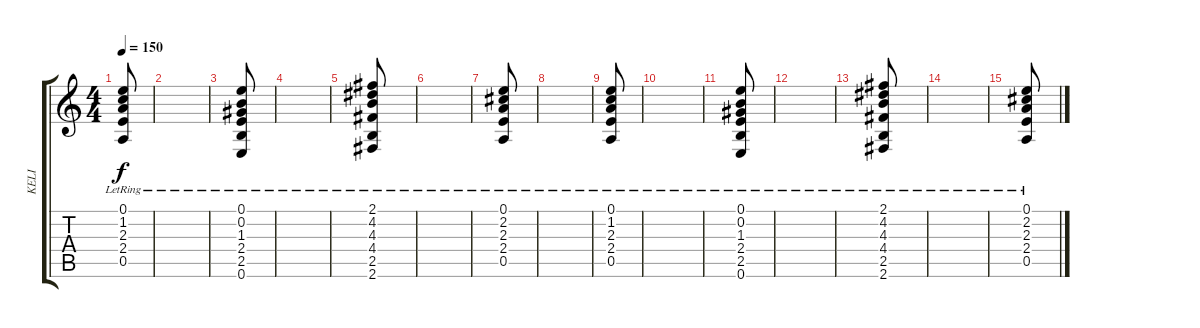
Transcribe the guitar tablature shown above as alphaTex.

\track ("KELI" "KELI") {instrument distortionguitar}
\staff {score tabs}
\tuning (E4 B3 G3 D3 A2 E2) {hide}
\ts (4 4)
\tempo 150
\clef g2
\ks c
(0.1{lr} 1.2{lr} 2.3{lr} 2.4{lr} 0.5{lr}).8{dy f} |
|
(0.1{lr} 0.2{lr} 1.3{lr} 2.4{lr} 2.5{lr} 0.6{lr}).8 |
|
(2.1{lr} 4.2{lr} 4.3{lr} 4.4{lr} 2.5{lr} 2.6{lr}).8 |
|
(0.1{lr} 2.2{lr} 2.3{lr} 2.4{lr} 0.5{lr}).8 |
|
(0.1{lr} 1.2{lr} 2.3{lr} 2.4{lr} 0.5{lr}).8 |
|
(0.1{lr} 0.2{lr} 1.3{lr} 2.4{lr} 2.5{lr} 0.6{lr}).8 |
|
(2.1{lr} 4.2{lr} 4.3{lr} 4.4{lr} 2.5{lr} 2.6{lr}).8 |
|
(0.1{lr} 2.2{lr} 2.3{lr} 2.4{lr} 0.5{lr}).8
